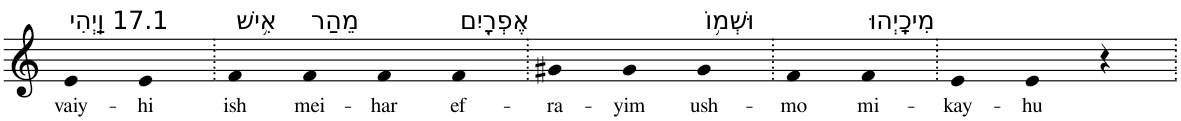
**kern	**text
*part1	*part1
*staff1	*staff1
*I"Piano	*
*I'Pno	*
*clefG2	*
*k[]	*
=1	=1
!LO:TX:a:t=17.1 וַֽיְהִי	!
!	!LO:LY:b
4e	vaiy-
!	!LO:LY:b
4e	-hi
=2.	=2.
!LO:TX:a:t=אִ֥ישׁ	!
!	!LO:LY:b
4f	ish
!LO:TX:a:t=מֵהַר	!
!	!LO:LY:b
4f	mei-
!	!LO:LY:b
4f	-har
!LO:TX:a:t=אֶפְרָ֖יִם	!
!	!LO:LY:b
4f	ef-
=3.	=3.
!	!LO:LY:b
4g#X	-ra-
!	!LO:LY:b
4g#	-yim
!LO:TX:a:t=וּשְׁמ֥וֹ	!
!	!LO:LY:b
4g#	ush-
=4.	=4.
!	!LO:LY:b
4f	-mo
!LO:TX:a:t=מִיכָֽיְהוּ	!
!	!LO:LY:b
4f	mi-
=5.	=5.
!	!LO:LY:b
4e	-kay-
!	!LO:LY:b
4e	-hu
4r	.
=.	=.
*-	*-
